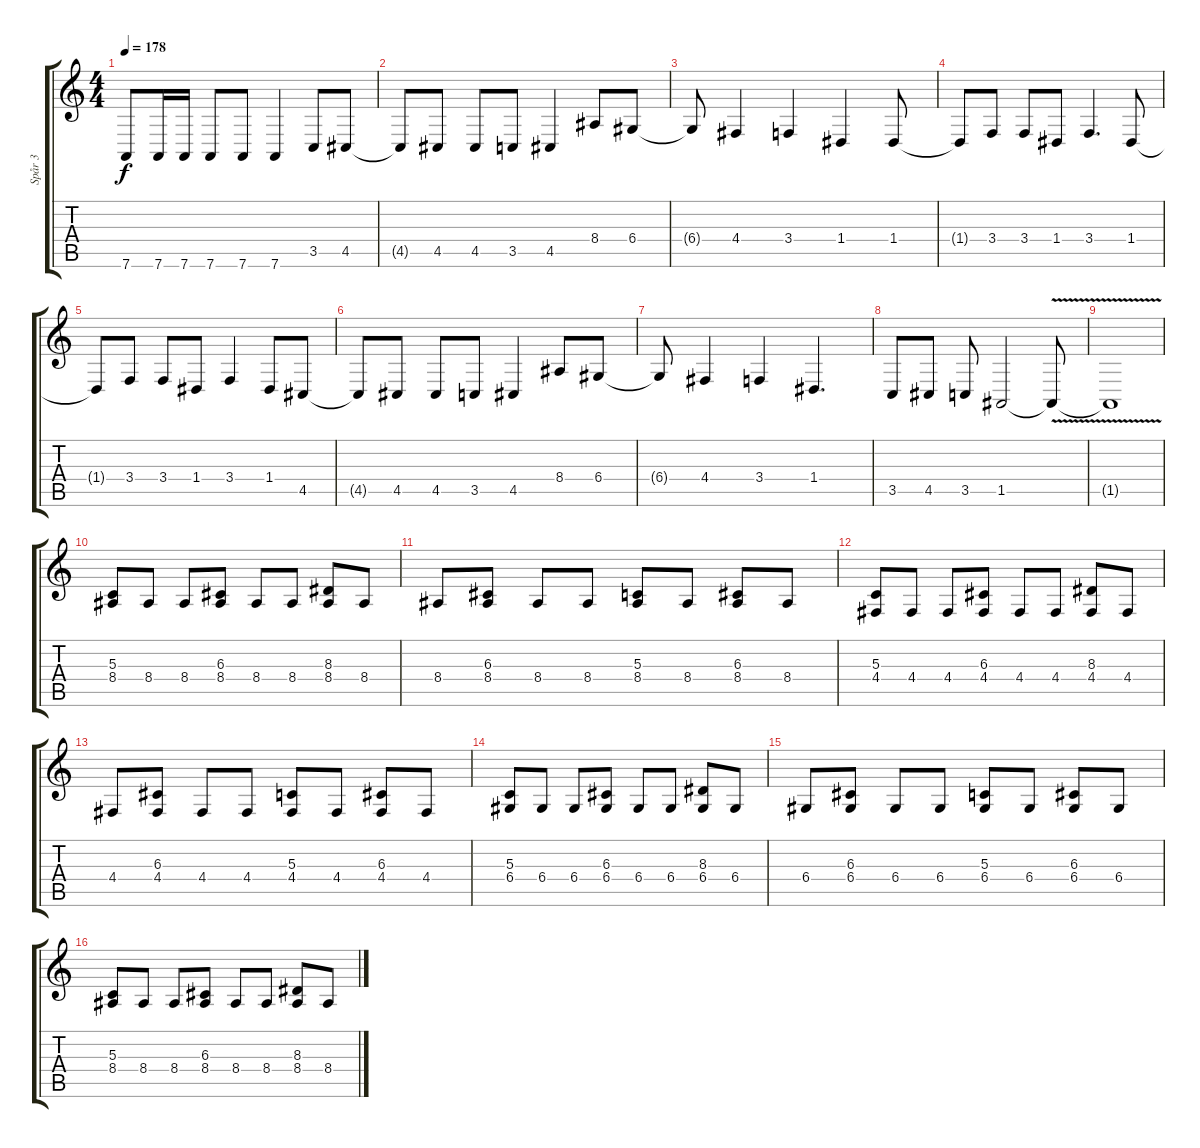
\track ("Spår 3" "Spår 3") {instrument lead2sawtooth}
\staff {score tabs}
\tuning (E4 B3 G3 D3 A2 D2) {hide}
\ts (4 4)
\tempo 178
\clef g2
\ks c
7.6.8{dy f} 7.6.16 7.6.16 7.6.8 7.6.8 7.6.4 3.5.8 4.5.8 |
4.5{t}.8 4.5.8 4.5.8 3.5.8 4.5.4 8.4.8 6.4.8 |
6.4{t}.8 4.4.4 3.4.4 1.4.4 1.4.8 |
1.4{t}.8 3.4.8 3.4.8 1.4.8 3.4.4{d} 1.4.8 |
1.4{t}.8 3.4.8 3.4.8 1.4.8 3.4.4 1.4.8 4.5.8 |
4.5{t}.8 4.5.8 4.5.8 3.5.8 4.5.4 8.4.8 6.4.8 |
6.4{t}.8 4.4.4 3.4.4 1.4.4{d} |
3.5.8 4.5.8 3.5.8 1.5.2 1.5{v t}.8 |
1.5{v t}.1 |
(5.3 8.4).8{volume 10} 8.4.8 8.4.8 (6.3 8.4).8 8.4.8 8.4.8 (8.3 8.4).8 8.4.8 |
8.4.8 (6.3 8.4).8 8.4.8 8.4.8 (5.3 8.4).8 8.4.8 (6.3 8.4).8 8.4.8 |
(5.3 4.4).8 4.4.8 4.4.8 (6.3 4.4).8 4.4.8 4.4.8 (8.3 4.4).8 4.4.8 |
4.4.8 (6.3 4.4).8 4.4.8 4.4.8 (5.3 4.4).8 4.4.8 (6.3 4.4).8 4.4.8 |
(5.3 6.4).8 6.4.8 6.4.8 (6.3 6.4).8 6.4.8 6.4.8 (8.3 6.4).8 6.4.8 |
6.4.8 (6.3 6.4).8 6.4.8 6.4.8 (5.3 6.4).8 6.4.8 (6.3 6.4).8 6.4.8 |
(5.3 8.4).8 8.4.8 8.4.8 (6.3 8.4).8 8.4.8 8.4.8 (8.3 8.4).8 8.4.8
